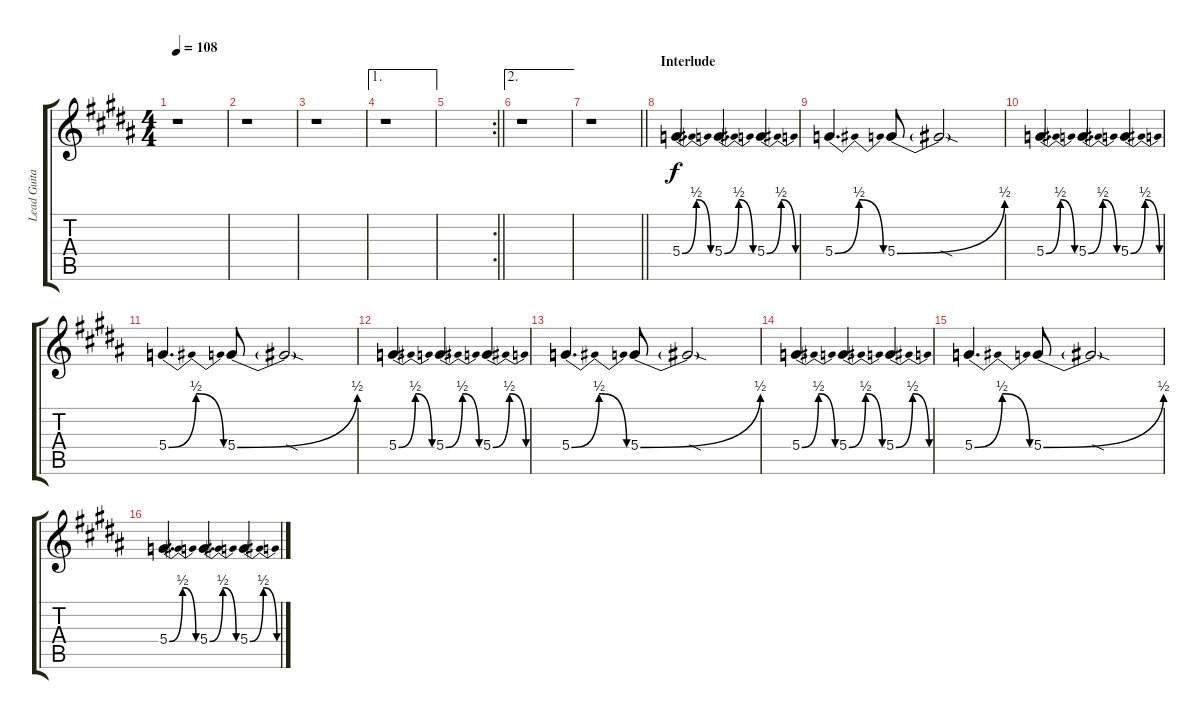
\track ("Lead Guitar" "Lead Guita") {instrument distortionguitar}
\staff {score tabs}
\tuning (E4 B3 G3 D3 A2 E2) {hide}
\ts (4 4)
\tempo 108
\clef g2
\ks g#minor
r.1{dy f} |
r.1 |
r.1 |
\ae 1
r.1 |
\rc 2
\barLineRight lightlight
|
\ae 2
r.1 |
\barLineRight lightlight
r.1 |
\section ("" "Interlude")
5.4{be (bendrelease 0 0 15 2 25 2 60 0)}.4{d volume 4} 5.4{be (bendrelease 0 0 15 2 26 2 60 0)}.4{d} 5.4{be (bendrelease 0 0 20 2 20 2 60 0)}.4 |
5.4{be (bendrelease 0 0 15 2 25 2 60 0)}.4{d} 5.4{be (bend 0 0 60 2)}.8 5.4{sod t}.2 |
5.4{be (bendrelease 0 0 15 2 25 2 60 0)}.4{d} 5.4{be (bendrelease 0 0 15 2 26 2 60 0)}.4{d} 5.4{be (bendrelease 0 0 20 2 20 2 60 0)}.4 |
5.4{be (bendrelease 0 0 15 2 25 2 60 0)}.4{d} 5.4{be (bend 0 0 60 2)}.8 5.4{sod t}.2 |
5.4{be (bendrelease 0 0 15 2 25 2 60 0)}.4{d} 5.4{be (bendrelease 0 0 15 2 26 2 60 0)}.4{d} 5.4{be (bendrelease 0 0 20 2 20 2 60 0)}.4 |
5.4{be (bendrelease 0 0 15 2 25 2 60 0)}.4{d} 5.4{be (bend 0 0 60 2)}.8 5.4{sod t}.2 |
5.4{be (bendrelease 0 0 15 2 25 2 60 0)}.4{d} 5.4{be (bendrelease 0 0 15 2 26 2 60 0)}.4{d} 5.4{be (bendrelease 0 0 20 2 20 2 60 0)}.4 |
5.4{be (bendrelease 0 0 15 2 25 2 60 0)}.4{d} 5.4{be (bend 0 0 60 2)}.8 5.4{sod t}.2 |
5.4{be (bendrelease 0 0 15 2 25 2 60 0)}.4{d} 5.4{be (bendrelease 0 0 15 2 26 2 60 0)}.4{d} 5.4{be (bendrelease 0 0 20 2 20 2 60 0)}.4
